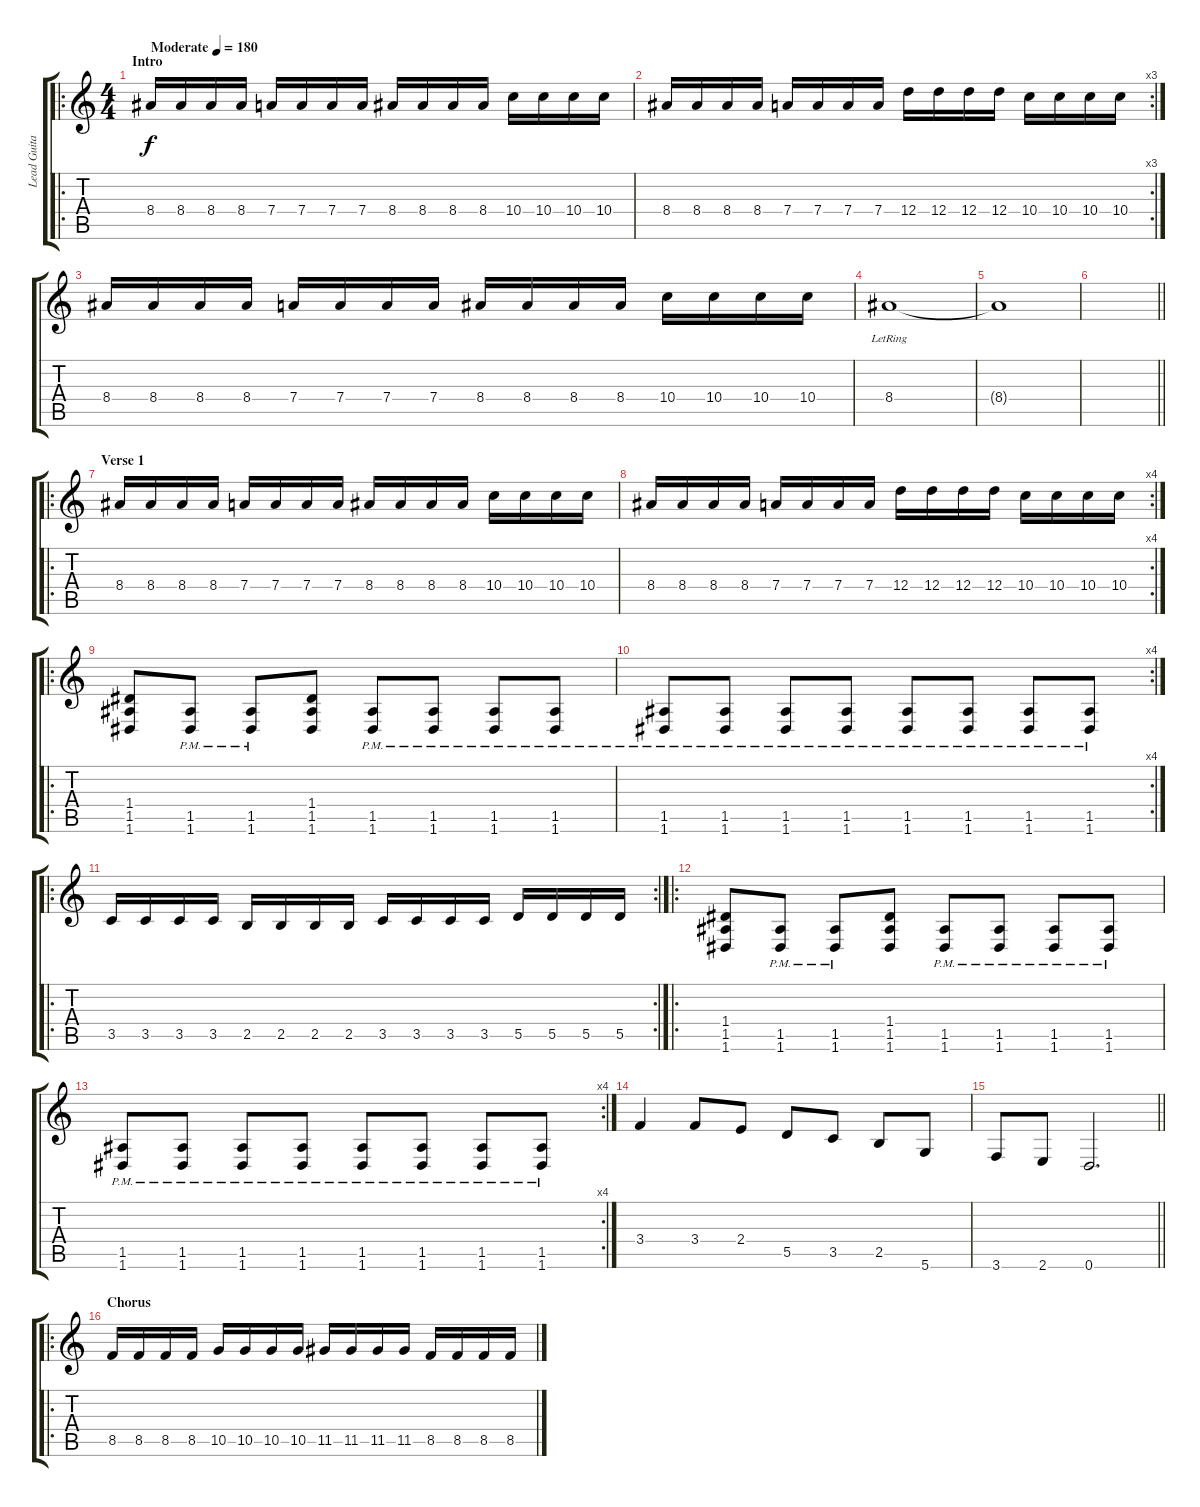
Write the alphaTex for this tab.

\track ("Lead Guitar" "Lead Guita") {instrument overdrivenguitar}
\staff {score tabs}
\tuning (E4 B3 G3 D3 A2 D2) {hide}
\ro
\ts (4 4)
\section ("" "Intro")
\tempo (180 "Moderate")
\clef g2
\ks c
8.4.16{dy f instrument overdrivenguitar} 8.4.16 8.4.16 8.4.16 7.4.16 7.4.16 7.4.16 7.4.16 8.4.16 8.4.16 8.4.16 8.4.16 10.4.16 10.4.16 10.4.16 10.4.16 |
\rc 3
8.4.16 8.4.16 8.4.16 8.4.16 7.4.16 7.4.16 7.4.16 7.4.16 12.4.16 12.4.16 12.4.16 12.4.16 10.4.16 10.4.16 10.4.16 10.4.16 |
8.4.16 8.4.16 8.4.16 8.4.16 7.4.16 7.4.16 7.4.16 7.4.16 8.4.16 8.4.16 8.4.16 8.4.16 10.4.16 10.4.16 10.4.16 10.4.16 |
8.4{lr}.1 |
8.4{t}.1 |
\barLineRight lightlight
|
\ro
\section ("" "Verse 1")
8.4.16 8.4.16 8.4.16 8.4.16 7.4.16 7.4.16 7.4.16 7.4.16 8.4.16 8.4.16 8.4.16 8.4.16 10.4.16 10.4.16 10.4.16 10.4.16 |
\rc 4
8.4.16 8.4.16 8.4.16 8.4.16 7.4.16 7.4.16 7.4.16 7.4.16 12.4.16 12.4.16 12.4.16 12.4.16 10.4.16 10.4.16 10.4.16 10.4.16 |
\ro
(1.4 1.5 1.6).8 (1.5{pm} 1.6{pm}).8 (1.5{pm} 1.6{pm}).8 (1.4 1.5 1.6).8 (1.5{pm} 1.6{pm}).8 (1.5{pm} 1.6{pm}).8 (1.5{pm} 1.6{pm}).8 (1.5{pm} 1.6{pm}).8 |
\rc 4
(1.5{pm} 1.6{pm}).8 (1.5{pm} 1.6{pm}).8 (1.5{pm} 1.6{pm}).8 (1.5{pm} 1.6{pm}).8 (1.5{pm} 1.6{pm}).8 (1.5{pm} 1.6{pm}).8 (1.5{pm} 1.6{pm}).8 (1.5{pm} 1.6{pm}).8 |
\ro
\rc 2
3.5.16 3.5.16 3.5.16 3.5.16 2.5.16 2.5.16 2.5.16 2.5.16 3.5.16 3.5.16 3.5.16 3.5.16 5.5.16 5.5.16 5.5.16 5.5.16 |
\ro
(1.4 1.5 1.6).8 (1.5{pm} 1.6{pm}).8 (1.5{pm} 1.6{pm}).8 (1.4 1.5 1.6).8 (1.5{pm} 1.6{pm}).8 (1.5{pm} 1.6{pm}).8 (1.5{pm} 1.6{pm}).8 (1.5{pm} 1.6{pm}).8 |
\rc 4
(1.5{pm} 1.6{pm}).8 (1.5{pm} 1.6{pm}).8 (1.5{pm} 1.6{pm}).8 (1.5{pm} 1.6{pm}).8 (1.5{pm} 1.6{pm}).8 (1.5{pm} 1.6{pm}).8 (1.5{pm} 1.6{pm}).8 (1.5{pm} 1.6{pm}).8 |
3.4.4 3.4.8 2.4.8 5.5.8 3.5.8 2.5.8 5.6.8 |
\barLineRight lightlight
3.6.8 2.6.8 0.6.2{d} |
\ro
\section ("" "Chorus")
8.5.16 8.5.16 8.5.16 8.5.16 10.5.16 10.5.16 10.5.16 10.5.16 11.5.16 11.5.16 11.5.16 11.5.16 8.5.16 8.5.16 8.5.16 8.5.16
